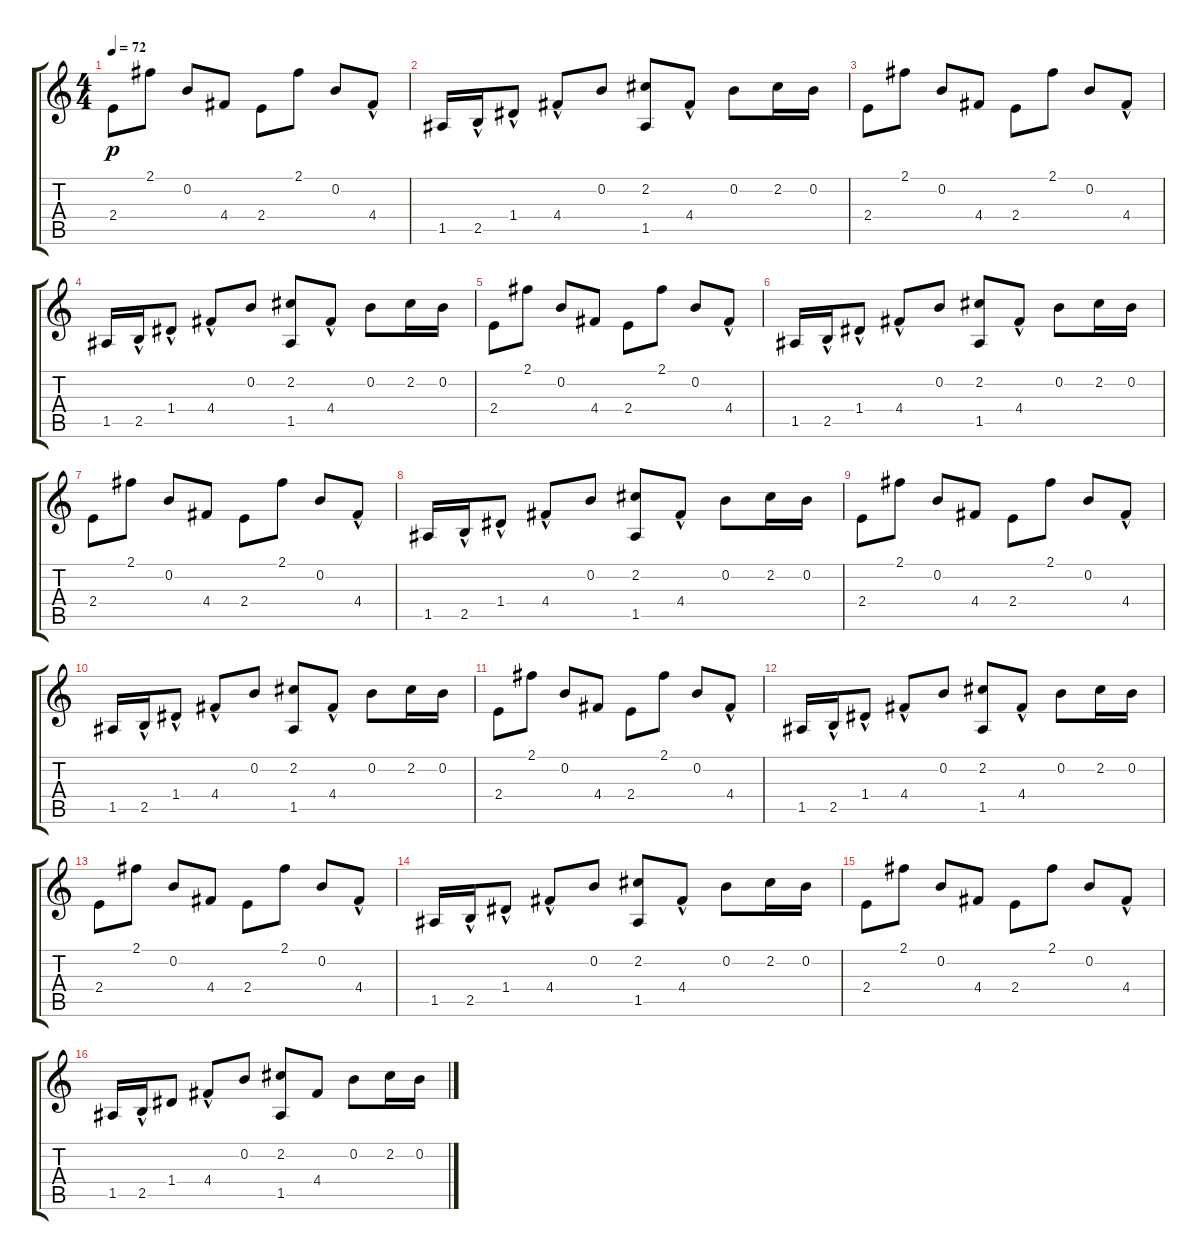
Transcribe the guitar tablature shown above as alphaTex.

\track "" {instrument acousticguitarsteel}
\staff {score tabs}
\tuning (E4 B3 G3 D3 A2 E2) {hide}
\ts (4 4)
\tempo 72
\clef g2
\ks c
2.4.8{dy p} 2.1.8 0.2.8 4.4.8 2.4.8 2.1.8 0.2.8 4.4{hac}.8 |
1.5.16 2.5{hac}.16 1.4{hac}.8 4.4{hac}.8 0.2.8 (2.2 1.5).8 4.4{hac}.8 0.2.8 2.2.16 0.2.16 |
2.4.8 2.1.8 0.2.8 4.4.8 2.4.8 2.1.8 0.2.8 4.4{hac}.8 |
1.5.16 2.5{hac}.16 1.4{hac}.8 4.4{hac}.8 0.2.8 (2.2 1.5).8 4.4{hac}.8 0.2.8 2.2.16 0.2.16 |
2.4.8 2.1.8 0.2.8 4.4.8 2.4.8 2.1.8 0.2.8 4.4{hac}.8 |
1.5.16 2.5{hac}.16 1.4{hac}.8 4.4{hac}.8 0.2.8 (2.2 1.5).8 4.4{hac}.8 0.2.8 2.2.16 0.2.16 |
2.4.8 2.1.8 0.2.8 4.4.8 2.4.8 2.1.8 0.2.8 4.4{hac}.8 |
1.5.16 2.5{hac}.16 1.4{hac}.8 4.4{hac}.8 0.2.8 (2.2 1.5).8 4.4{hac}.8 0.2.8 2.2.16 0.2.16 |
2.4.8 2.1.8 0.2.8 4.4.8 2.4.8 2.1.8 0.2.8 4.4{hac}.8 |
1.5.16 2.5{hac}.16 1.4{hac}.8 4.4{hac}.8 0.2.8 (2.2 1.5).8 4.4{hac}.8 0.2.8 2.2.16 0.2.16 |
2.4.8 2.1.8 0.2.8 4.4.8 2.4.8 2.1.8 0.2.8 4.4{hac}.8 |
1.5.16 2.5{hac}.16 1.4{hac}.8 4.4{hac}.8 0.2.8 (2.2 1.5).8 4.4{hac}.8 0.2.8 2.2.16 0.2.16 |
2.4.8 2.1.8 0.2.8 4.4.8 2.4.8 2.1.8 0.2.8 4.4{hac}.8 |
1.5.16 2.5{hac}.16 1.4{hac}.8 4.4{hac}.8 0.2.8 (2.2 1.5).8 4.4{hac}.8 0.2.8 2.2.16 0.2.16 |
2.4.8 2.1.8 0.2.8 4.4.8 2.4.8 2.1.8 0.2.8 4.4{hac}.8 |
1.5.16 2.5{hac}.16 1.4.8 4.4{hac}.8 0.2.8 (2.2 1.5).8 4.4.8 0.2.8 2.2.16 0.2.16
